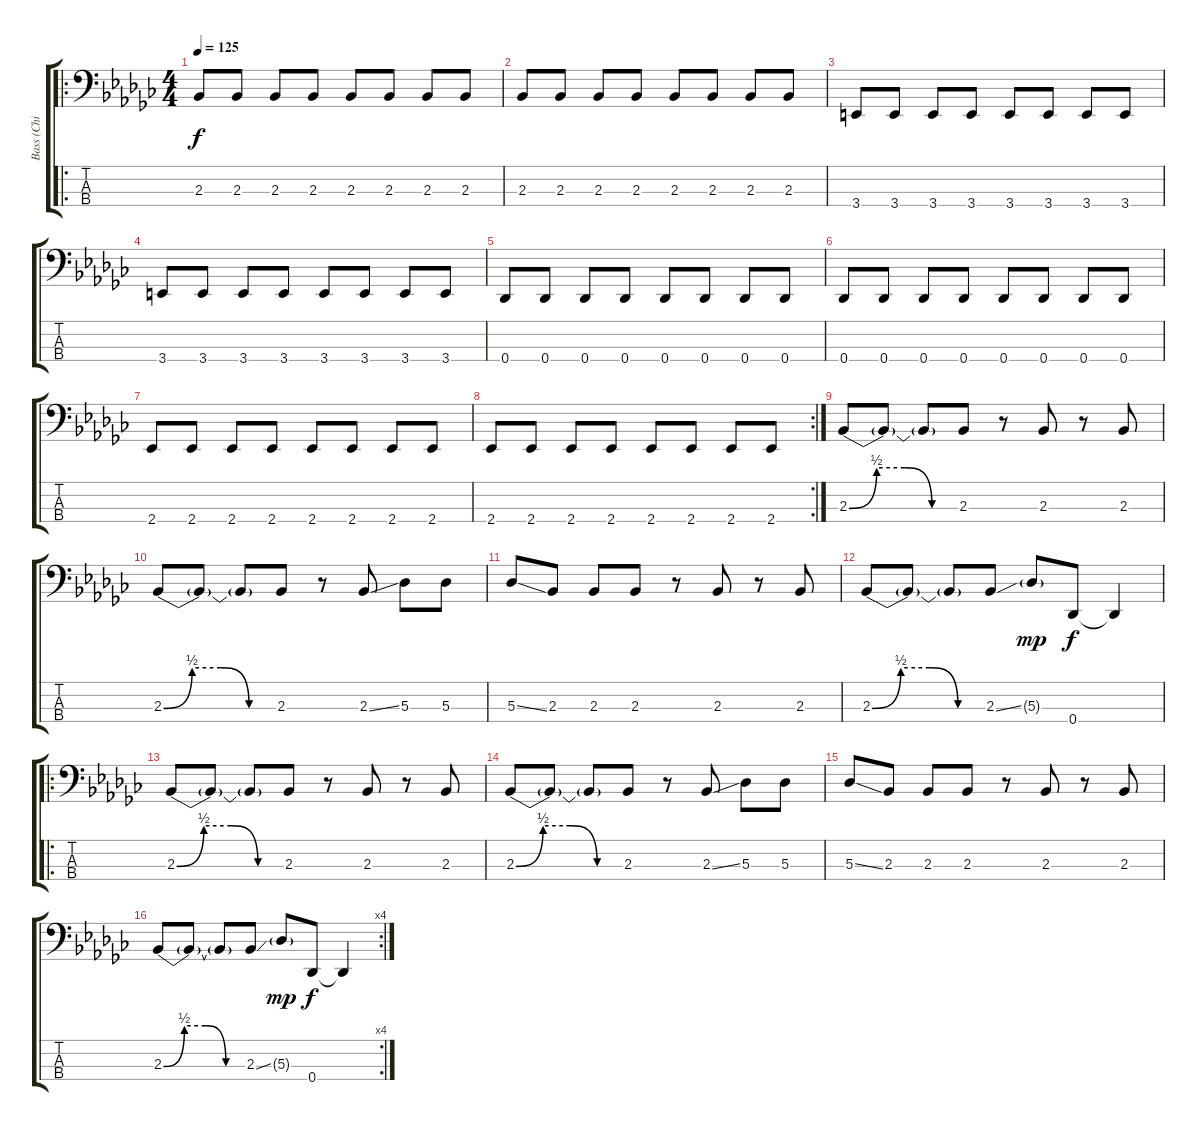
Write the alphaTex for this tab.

\track ("Bass (Chi Cheng)" "Bass (Chi ") {instrument fretlessbass}
\staff {score tabs}
\tuning (Gb2 Db2 Ab1 Db1) {hide}
\ro
\ts (4 4)
\tempo 125
\clef f4
\ks gb
2.3.8{dy f} 2.3.8 2.3.8 2.3.8 2.3.8 2.3.8 2.3.8 2.3.8 |
2.3.8 2.3.8 2.3.8 2.3.8 2.3.8 2.3.8 2.3.8 2.3.8 |
3.4.8 3.4.8 3.4.8 3.4.8 3.4.8 3.4.8 3.4.8 3.4.8 |
3.4.8 3.4.8 3.4.8 3.4.8 3.4.8 3.4.8 3.4.8 3.4.8 |
0.4.8 0.4.8 0.4.8 0.4.8 0.4.8 0.4.8 0.4.8 0.4.8 |
0.4.8 0.4.8 0.4.8 0.4.8 0.4.8 0.4.8 0.4.8 0.4.8 |
2.4.8 2.4.8 2.4.8 2.4.8 2.4.8 2.4.8 2.4.8 2.4.8 |
\rc 2
2.4.8 2.4.8 2.4.8 2.4.8 2.4.8 2.4.8 2.4.8 2.4.8 |
2.3{be (custom 0 0 15 2 30 2 45 0 60 0)}.8 2.3{t}.8 2.3{t}.8 2.3.8 r.8 2.3.8 r.8 2.3.8 |
2.3{be (custom 0 0 15 2 30 2 45 0 60 0)}.8 2.3{t}.8 2.3{t}.8 2.3.8 r.8 2.3{ss}.8 5.3.8 5.3.8 |
5.3{ss}.8 2.3.8 2.3.8 2.3.8 r.8 2.3.8 r.8 2.3.8 |
2.3{be (custom 0 0 15 2 30 2 45 0 60 0)}.8 2.3{t}.8 2.3{t}.8 2.3{ss}.8 5.3{g}.8{dy mp} 0.4.8{dy f} 0.4{t}.4 |
\ro
2.3{be (custom 0 0 15 2 30 2 45 0 60 0)}.8 2.3{t}.8 2.3{t}.8 2.3.8 r.8 2.3.8 r.8 2.3.8 |
2.3{be (custom 0 0 15 2 30 2 45 0 60 0)}.8 2.3{t}.8 2.3{t}.8 2.3.8 r.8 2.3{ss}.8 5.3.8 5.3.8 |
5.3{ss}.8 2.3.8 2.3.8 2.3.8 r.8 2.3.8 r.8 2.3.8 |
\rc 4
2.3{be (custom 0 0 15 2 30 2 45 0 60 0)}.8 2.3{t}.8 2.3{t}.8 2.3{ss}.8 5.3{g}.8{dy mp} 0.4.8{dy f} 0.4{t}.4
